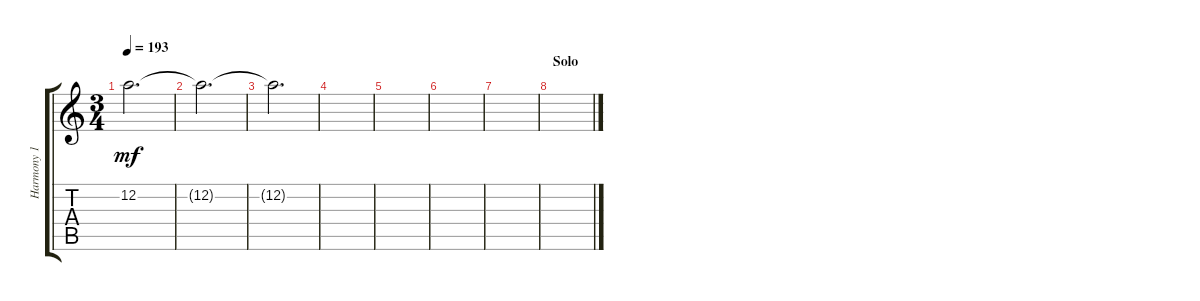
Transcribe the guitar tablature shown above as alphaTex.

\track ("Harmony 1" "Harmony 1") {instrument distortionguitar}
\staff {score tabs}
\tuning (D4 A3 F3 C3 G2 C2) {hide}
\ts (3 4)
\tempo 193
\clef g2
\ks c
12.2{t}.2{d dy mf} |
12.2{t}.2{d} |
12.2{t}.2{d} |
|
|
|
|
\section ("" "Solo")
